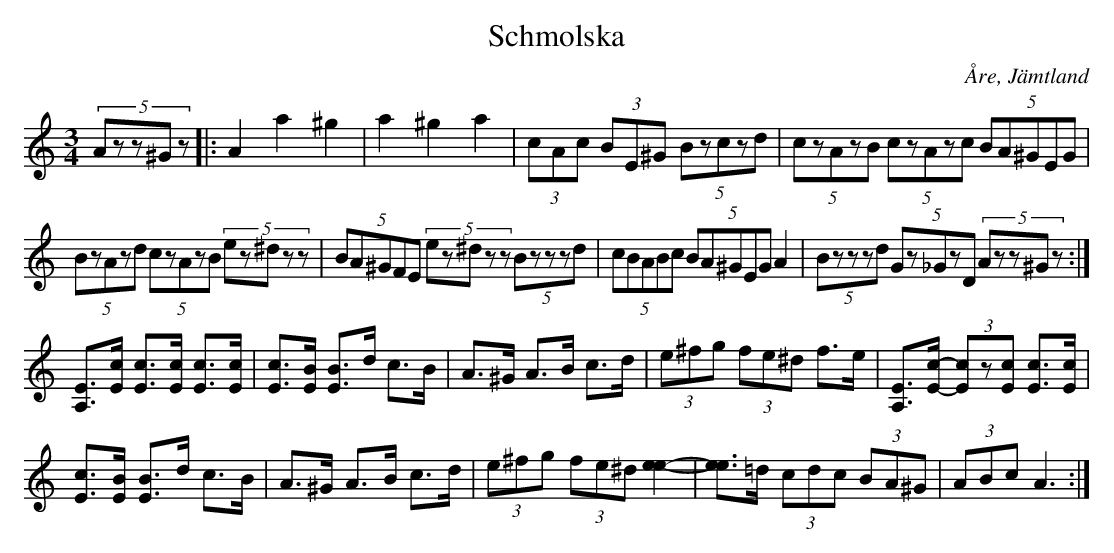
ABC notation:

X:1
T:Schmolska
O:Åre, Jämtland
M:3/4
L:1/8
K:Am
(5:2Azz^Gz|:A2 a2 ^g2|a2 ^g2 a2|  (3cAc (3BE^G (5:2Bzczd|  (5:2czAzB (5:2czAzc (5:2BA^GEG|
 (5:2BzAzd (5:2czAzB (5:2ez^dzz|  (5:2BA^GFE (5:2ez^dzz (5:2Bzzzd|  (5:2cBABc (5:2BA^GEG  A2|  (5:2Bzzzd (5:2Gz_GzD (5:2Azz^Gz  :|
[EA,]>[cE] [cE]>[cE] [cE]>[cE] | [cE]>[BE] [BE]>d c>B | A>^G A>B c>d | (3e^fg (3fe^d f>e | [EA,]>[c-E-] (3[cE]z[cE] [cE]>[cE] |
[cE]>[BE] [BE]>d c>B | A>^G A>B c>d | (3e^fg (3fe^d [e2-e2-] | [ee]>=d (3cdc (3BA^G | (3ABc A3 :|]
